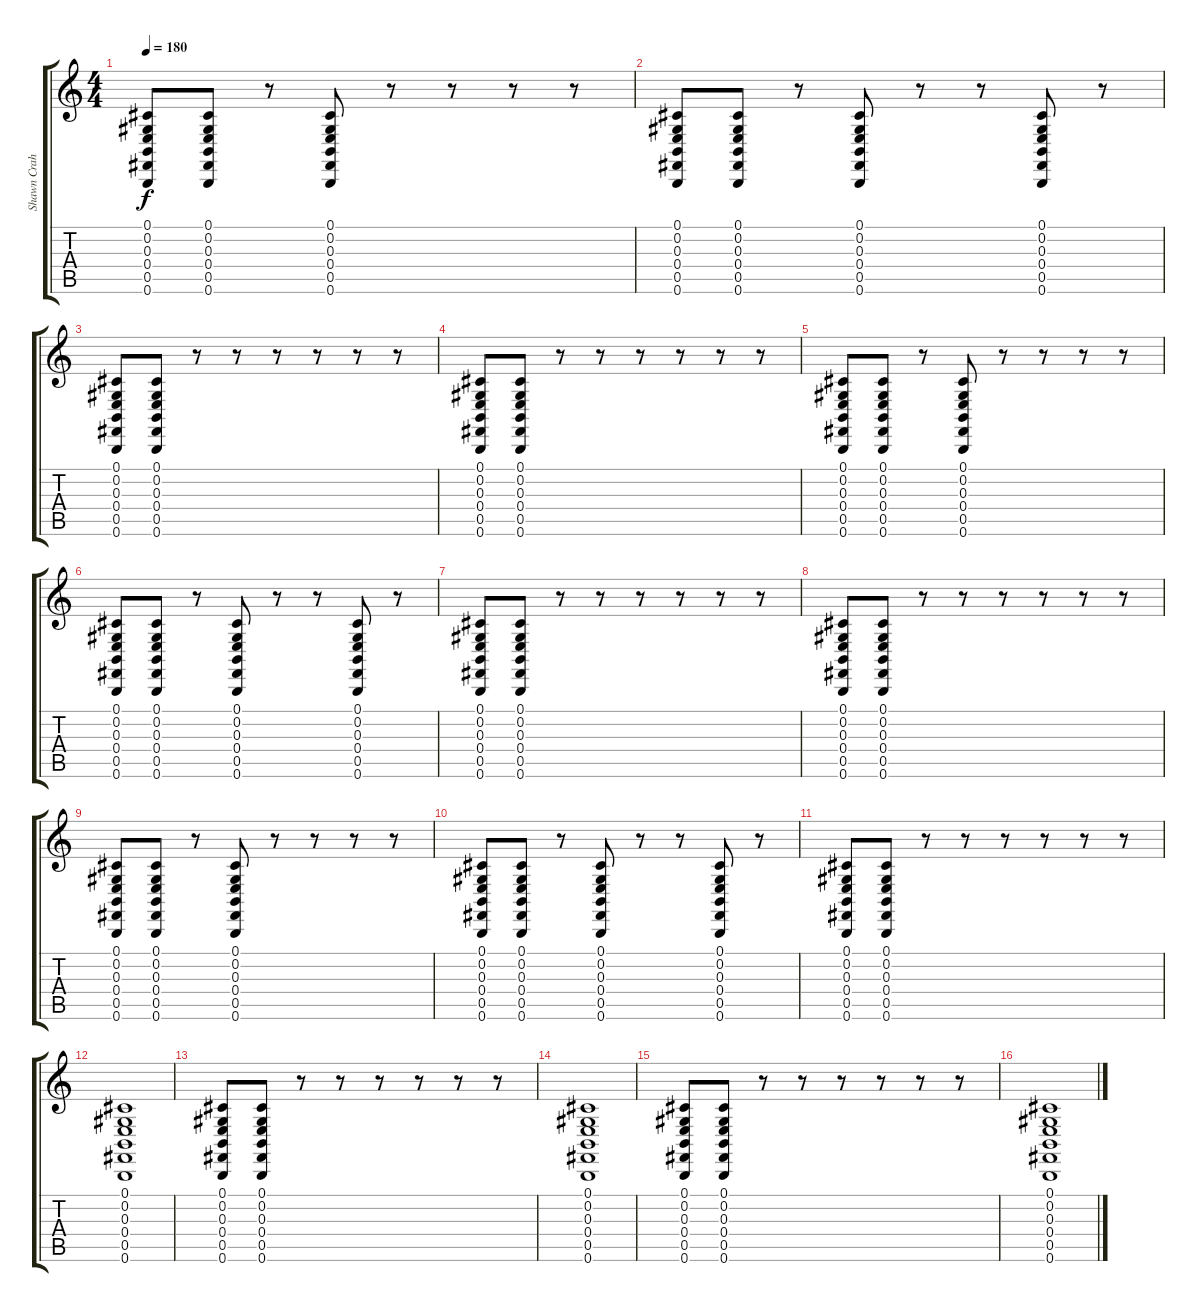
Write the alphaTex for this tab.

\track ("Shawn Crahan" "Shawn Crah") {instrument melodictom}
\staff {score tabs}
\tuning (Db4 Ab3 E3 B2 Gb2 B1) {hide}
\ts (4 4)
\tempo 180
\clef g2
\ks c
(0.1 0.2 0.3 0.4 0.5 0.6).8{dy f} (0.1 0.2 0.3 0.4 0.5 0.6).8 r.8 (0.1 0.2 0.3 0.4 0.5 0.6).8 r.8 r.8 r.8 r.8 |
(0.1 0.2 0.3 0.4 0.5 0.6).8 (0.1 0.2 0.3 0.4 0.5 0.6).8 r.8 (0.1 0.2 0.3 0.4 0.5 0.6).8 r.8 r.8 (0.1 0.2 0.3 0.4 0.5 0.6).8 r.8 |
(0.1 0.2 0.3 0.4 0.5 0.6).8 (0.1 0.2 0.3 0.4 0.5 0.6).8 r.8 r.8 r.8 r.8 r.8 r.8 |
(0.1 0.2 0.3 0.4 0.5 0.6).8 (0.1 0.2 0.3 0.4 0.5 0.6).8 r.8 r.8 r.8 r.8 r.8 r.8 |
(0.1 0.2 0.3 0.4 0.5 0.6).8 (0.1 0.2 0.3 0.4 0.5 0.6).8 r.8 (0.1 0.2 0.3 0.4 0.5 0.6).8 r.8 r.8 r.8 r.8 |
(0.1 0.2 0.3 0.4 0.5 0.6).8 (0.1 0.2 0.3 0.4 0.5 0.6).8 r.8 (0.1 0.2 0.3 0.4 0.5 0.6).8 r.8 r.8 (0.1 0.2 0.3 0.4 0.5 0.6).8 r.8 |
(0.1 0.2 0.3 0.4 0.5 0.6).8 (0.1 0.2 0.3 0.4 0.5 0.6).8 r.8 r.8 r.8 r.8 r.8 r.8 |
(0.1 0.2 0.3 0.4 0.5 0.6).8 (0.1 0.2 0.3 0.4 0.5 0.6).8 r.8 r.8 r.8 r.8 r.8 r.8 |
(0.1 0.2 0.3 0.4 0.5 0.6).8 (0.1 0.2 0.3 0.4 0.5 0.6).8 r.8 (0.1 0.2 0.3 0.4 0.5 0.6).8 r.8 r.8 r.8 r.8 |
(0.1 0.2 0.3 0.4 0.5 0.6).8 (0.1 0.2 0.3 0.4 0.5 0.6).8 r.8 (0.1 0.2 0.3 0.4 0.5 0.6).8 r.8 r.8 (0.1 0.2 0.3 0.4 0.5 0.6).8 r.8 |
(0.1 0.2 0.3 0.4 0.5 0.6).8 (0.1 0.2 0.3 0.4 0.5 0.6).8 r.8 r.8 r.8 r.8 r.8 r.8 |
(0.1 0.2 0.3 0.4 0.5 0.6).1 |
(0.1 0.2 0.3 0.4 0.5 0.6).8 (0.1 0.2 0.3 0.4 0.5 0.6).8 r.8 r.8 r.8 r.8 r.8 r.8 |
(0.1 0.2 0.3 0.4 0.5 0.6).1 |
(0.1 0.2 0.3 0.4 0.5 0.6).8 (0.1 0.2 0.3 0.4 0.5 0.6).8 r.8 r.8 r.8 r.8 r.8 r.8 |
(0.1 0.2 0.3 0.4 0.5 0.6).1
